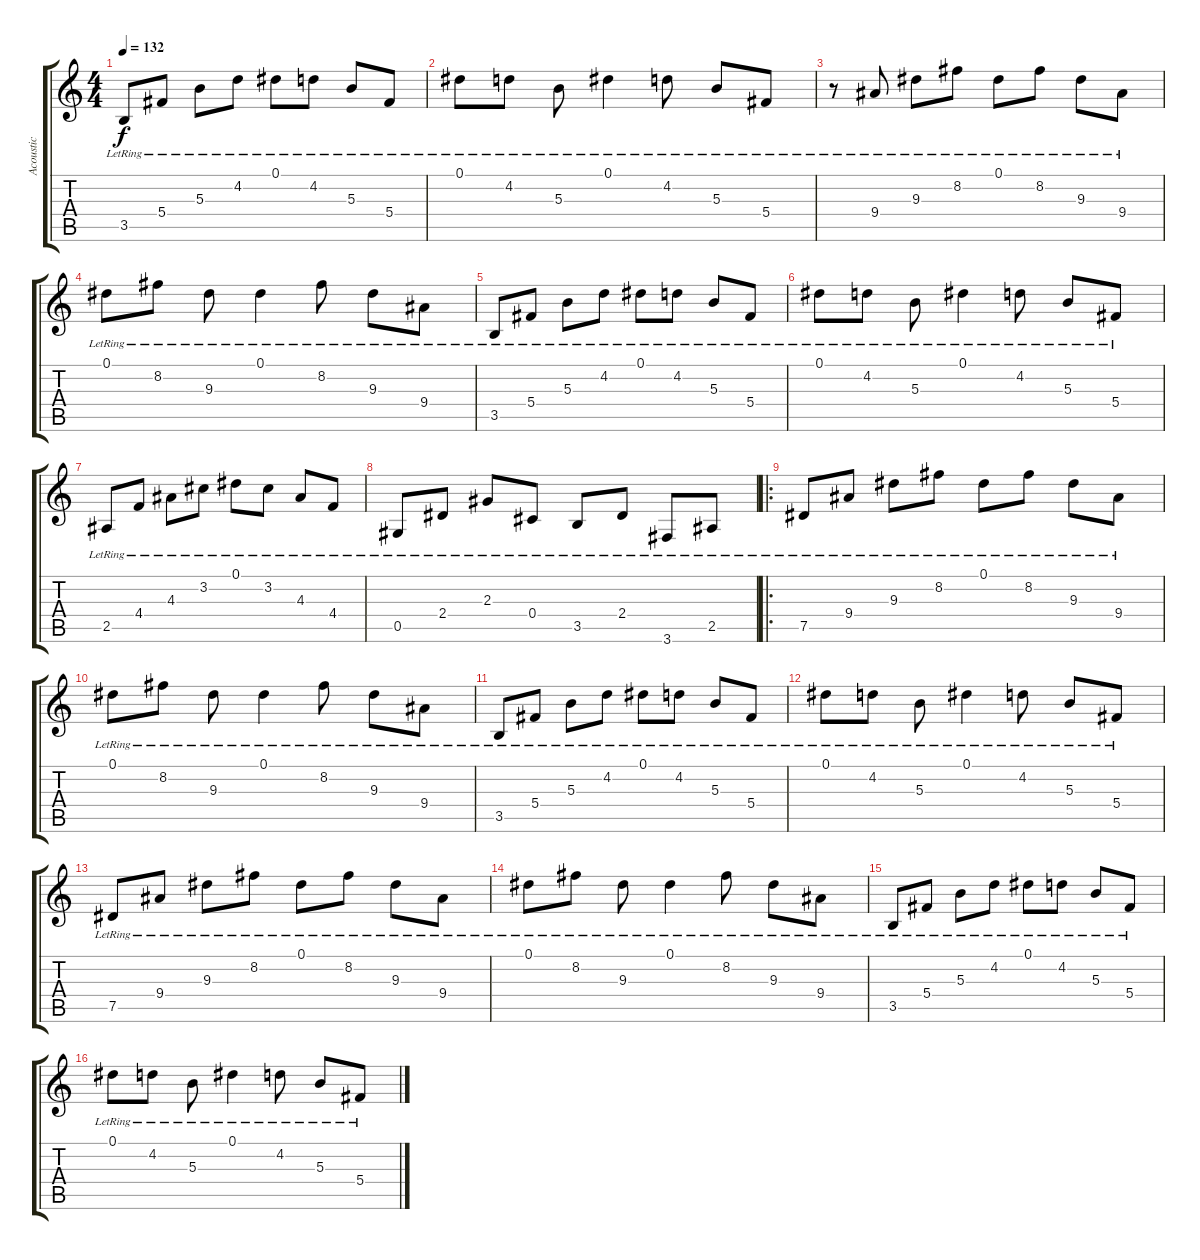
\track ("Acoustic" "Acoustic") {instrument electricguitarclean}
\staff {score tabs}
\tuning (Eb4 Bb3 Gb3 Db3 Ab2 Eb2) {hide}
\ts (4 4)
\tempo 132
\clef g2
\ks c
3.5{lr}.8{dy f} 5.4{lr}.8 5.3{lr}.8 4.2{lr}.8 0.1{lr}.8 4.2{lr}.8 5.3{lr}.8 5.4{lr}.8 |
0.1{lr}.8 4.2{lr}.8 5.3{lr}.8 0.1{lr}.4 4.2{lr}.8 5.3{lr}.8 5.4{lr}.8 |
r.8 9.4{lr}.8 9.3{lr}.8 8.2{lr}.8 0.1{lr}.8 8.2{lr}.8 9.3{lr}.8 9.4{lr}.8 |
0.1{lr}.8 8.2{lr}.8 9.3{lr}.8 0.1{lr}.4 8.2{lr}.8 9.3{lr}.8 9.4{lr}.8 |
3.5{lr}.8 5.4{lr}.8 5.3{lr}.8 4.2{lr}.8 0.1{lr}.8 4.2{lr}.8 5.3{lr}.8 5.4{lr}.8 |
0.1{lr}.8 4.2{lr}.8 5.3{lr}.8 0.1{lr}.4 4.2{lr}.8 5.3{lr}.8 5.4{lr}.8 |
2.5{lr}.8 4.4{lr}.8 4.3{lr}.8 3.2{lr}.8 0.1{lr}.8 3.2{lr}.8 4.3{lr}.8 4.4{lr}.8 |
0.5{lr}.8 2.4{lr}.8 2.3{lr}.8 0.4{lr}.8 3.5{lr}.8 2.4{lr}.8 3.6{lr}.8 2.5{lr}.8 |
\ro
7.5{lr}.8 9.4{lr}.8 9.3{lr}.8 8.2{lr}.8 0.1{lr}.8 8.2{lr}.8 9.3{lr}.8 9.4{lr}.8 |
0.1{lr}.8 8.2{lr}.8 9.3{lr}.8 0.1{lr}.4 8.2{lr}.8 9.3{lr}.8 9.4{lr}.8 |
3.5{lr}.8 5.4{lr}.8 5.3{lr}.8 4.2{lr}.8 0.1{lr}.8 4.2{lr}.8 5.3{lr}.8 5.4{lr}.8 |
0.1{lr}.8 4.2{lr}.8 5.3{lr}.8 0.1{lr}.4 4.2{lr}.8 5.3{lr}.8 5.4{lr}.8 |
7.5{lr}.8 9.4{lr}.8 9.3{lr}.8 8.2{lr}.8 0.1{lr}.8 8.2{lr}.8 9.3{lr}.8 9.4{lr}.8 |
0.1{lr}.8 8.2{lr}.8 9.3{lr}.8 0.1{lr}.4 8.2{lr}.8 9.3{lr}.8 9.4{lr}.8 |
3.5{lr}.8 5.4{lr}.8 5.3{lr}.8 4.2{lr}.8 0.1{lr}.8 4.2{lr}.8 5.3{lr}.8 5.4{lr}.8 |
0.1{lr}.8 4.2{lr}.8 5.3{lr}.8 0.1{lr}.4 4.2{lr}.8 5.3{lr}.8 5.4{lr}.8
